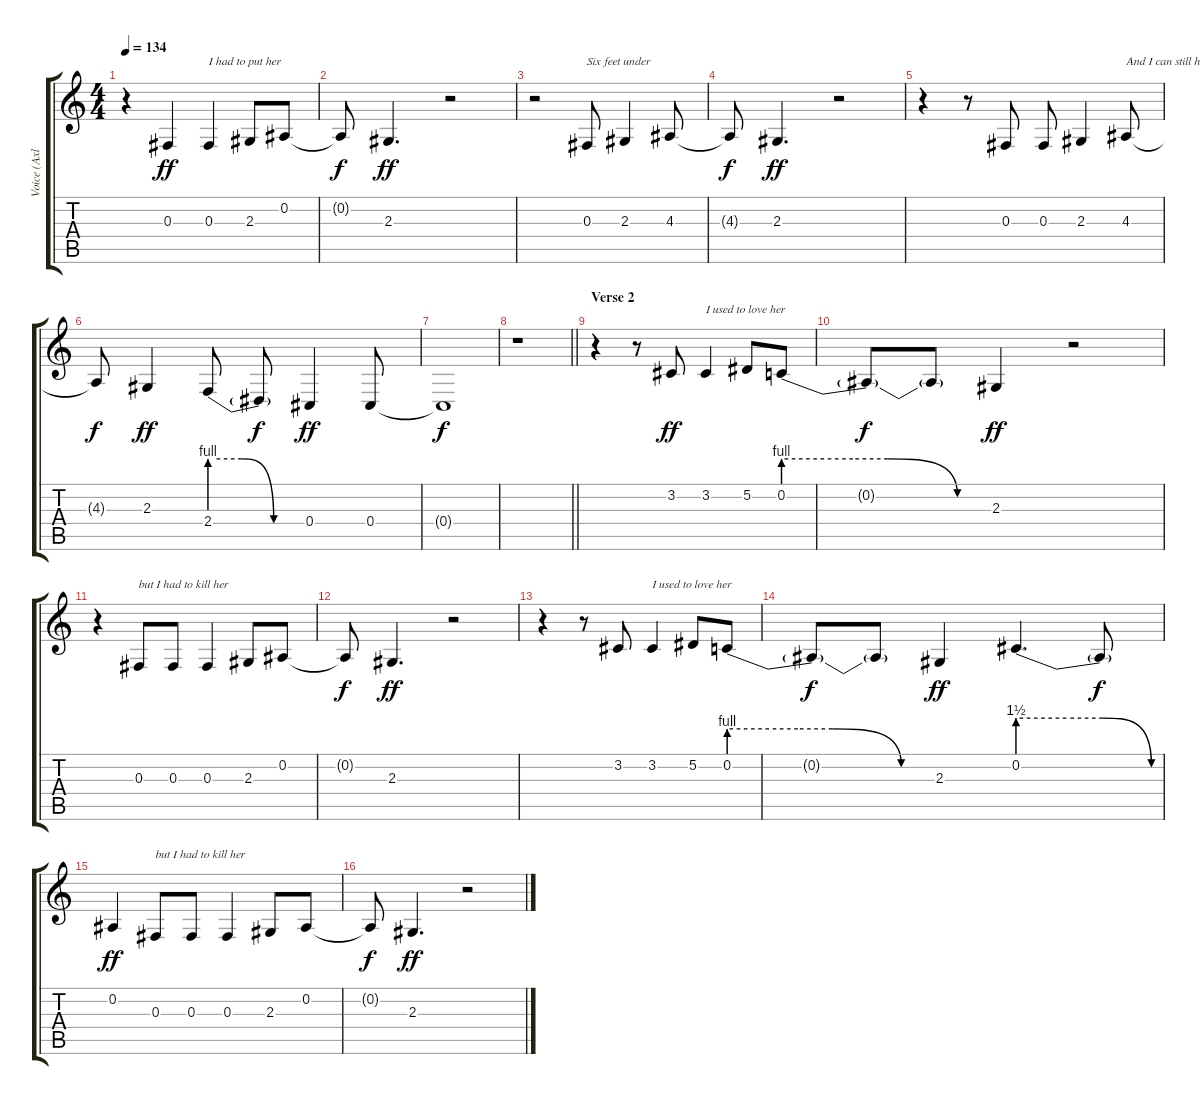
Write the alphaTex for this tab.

\track ("Voice (Axl Rose)" "Voice (Axl") {instrument lead8bassandlead}
\staff {score tabs}
\tuning (Eb4 Bb3 Gb3 Db3 Ab2 Eb2) {hide}
\ts (4 4)
\tempo 134
\clef g2
\ks c
r.4{dy ff} 0.3.4 0.3.4{txt "I had to put her "} 2.3.8 0.2.8 |
0.2{t}.8{dy f} 2.3.4{d dy ff} r.2 |
r.2 0.3.8{txt "Six feet under "} 2.3.4 4.3.8 |
4.3{t}.8{dy f} 2.3.4{d dy ff} r.2 |
r.4 r.8 0.3.8 0.3.8 2.3.4 4.3.8{txt "And I can still hear her complain "} |
4.3{t}.8{dy f} 2.3.4{dy ff} 2.4{be (custom 0 4 20 4 40 0 60 0)}.8 2.4{t}.8{dy f} 0.4.4{dy ff} 0.4.8 |
0.4{t}.1{dy f} |
\barLineRight lightlight
r.1 |
\section ("" "Verse 2")
r.4 r.8 3.2.8{dy ff} 3.2.4{txt "I used to love her"} 5.2.8 0.2{be (custom 0 4 20 4 30 4 50 0 60 0)}.8 |
0.2{t}.8{dy f} 0.2{t}.8 2.3.4{dy ff} r.2 |
r.4 0.3.8{txt "but I had to kill her "} 0.3.8 0.3.4 2.3.8 0.2.8 |
0.2{t}.8{dy f} 2.3.4{d dy ff} r.2 |
r.4 r.8 3.2.8 3.2.4{txt "I used to love her"} 5.2.8 0.2{be (custom 0 4 20 4 30 4 50 0 60 0)}.8 |
0.2{t}.8{dy f} 0.2{t}.8 2.3.4{dy ff} 0.2{be (custom 0 6 20 6 35 6 55 0 60 0)}.4{d} 0.2{t}.8{dy f} |
0.2.4{dy ff} 0.3.8{txt "but I had to kill her "} 0.3.8 0.3.4 2.3.8 0.2.8 |
0.2{t}.8{dy f} 2.3.4{d dy ff} r.2
